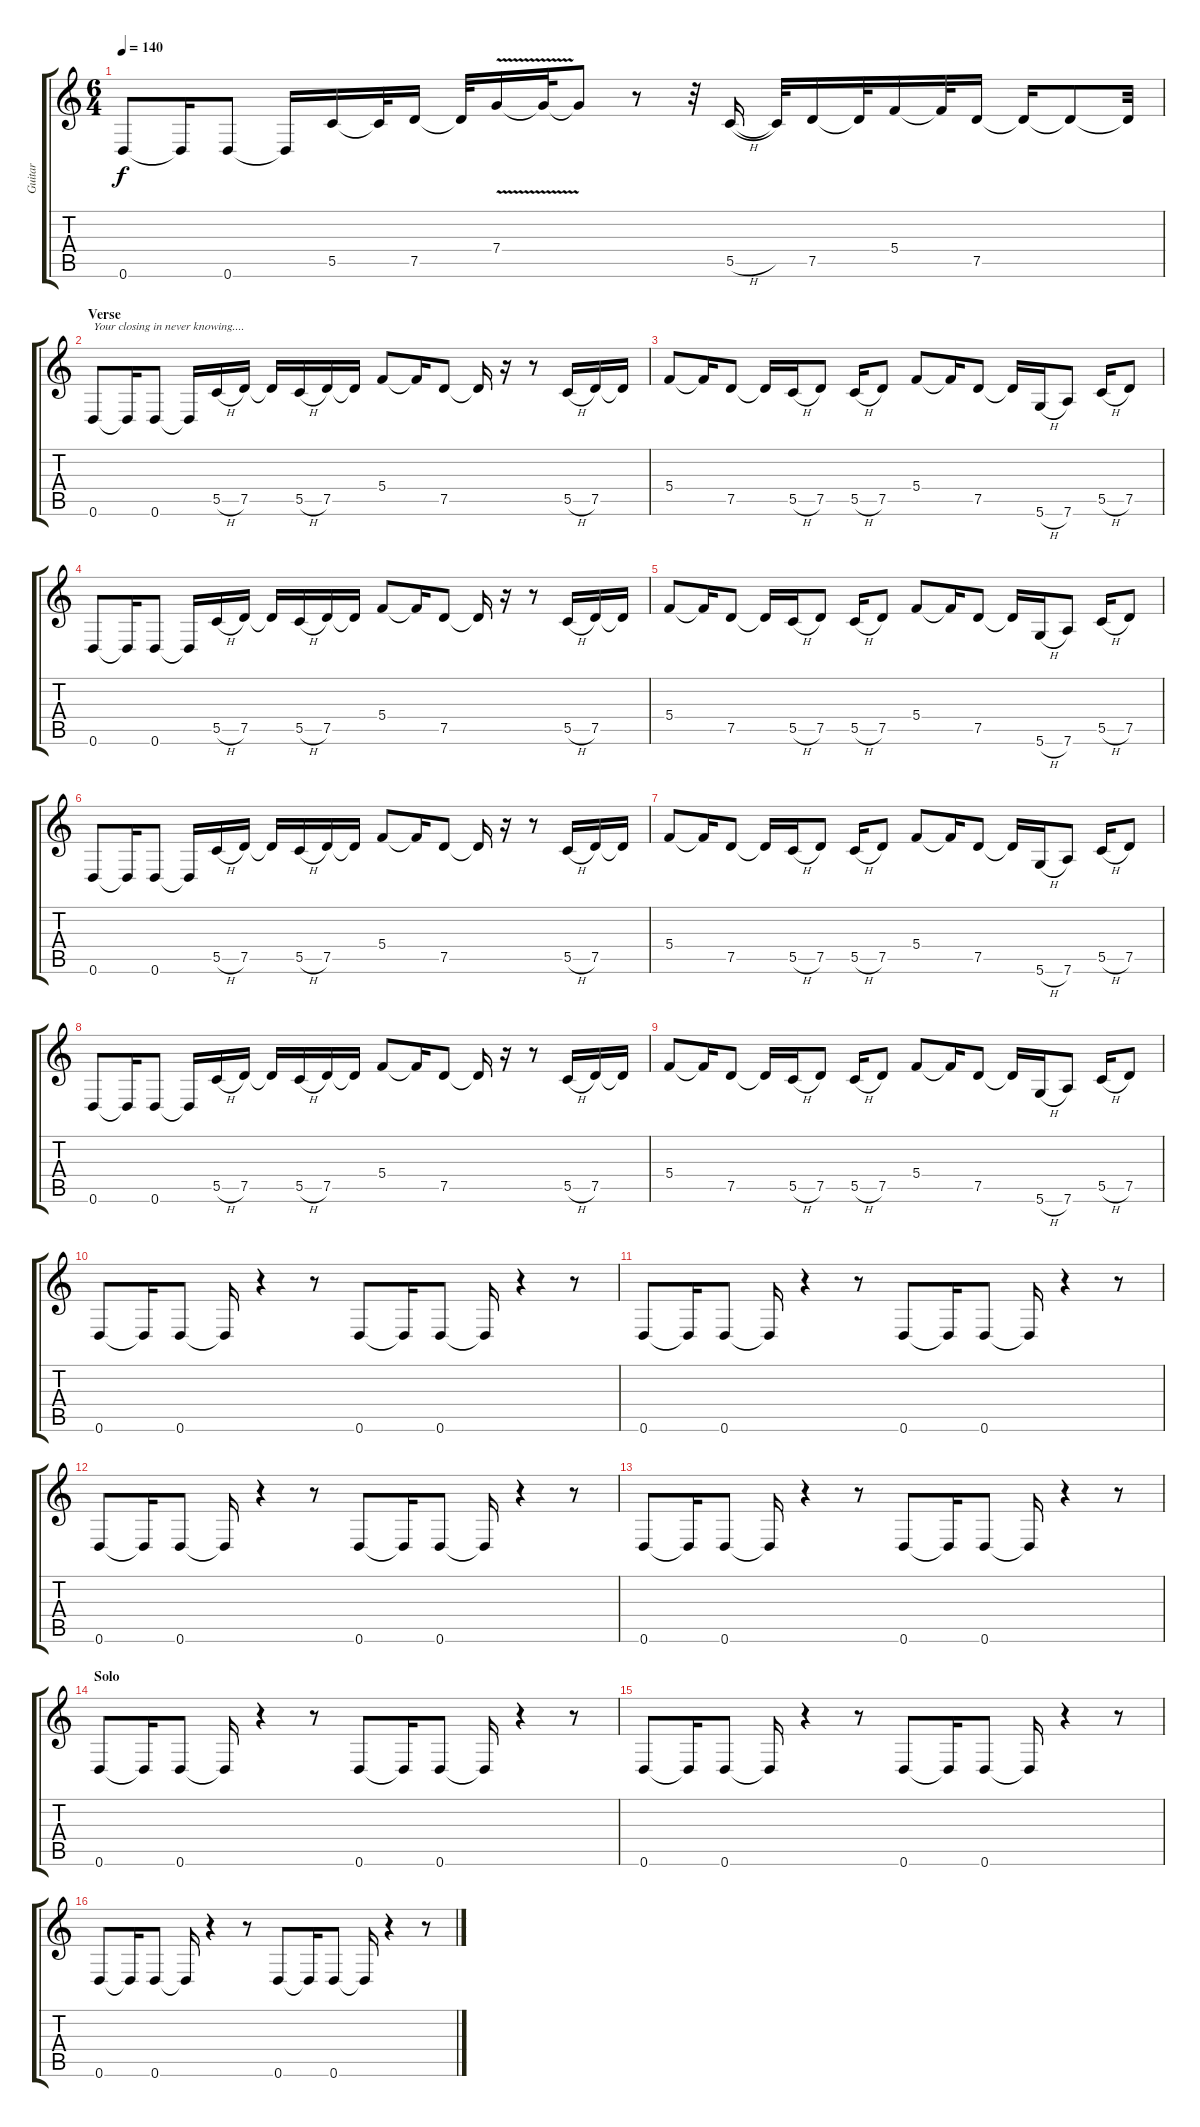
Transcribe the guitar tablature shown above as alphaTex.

\track ("Guitar" "Guitar") {instrument overdrivenguitar}
\staff {score tabs}
\tuning (D4 A3 F3 C3 G2 D2) {hide}
\ts (6 4)
\tempo 140
\clef g2
\ks c
0.6.8{dy f} 0.6{t}.16 0.6.8 0.6{t}.16 5.5.16 5.5{t}.32 7.5.16 7.5{t}.32 7.4{v}.16 7.4{t}.32 7.4{t}.8 r.8 r.32 5.5{h}.16 5.5{t}.32 7.5.16 7.5{t}.32 5.4.16 5.4{t}.32 7.5.16 7.5{t}.16 7.5{t}.8 7.5{t}.32 |
\section ("" "Verse")
0.6.8{txt "Your closing in never knowing...."} 0.6{t}.16 0.6.8 0.6{t}.16 5.5{h}.16 7.5.16 7.5{t}.16 5.5{h}.16 7.5.16 7.5{t}.16 5.4.8 5.4{t}.16 7.5.8 7.5{t}.16 r.16 r.8 5.5{h}.16 7.5.16 7.5{t}.16 |
5.4.8 5.4{t}.16 7.5.8 7.5{t}.16 5.5{h}.16 7.5.8 5.5{h}.16 7.5.8 5.4.8 5.4{t}.16 7.5.8 7.5{t}.16 5.6{h}.16 7.6.8 5.5{h}.16 7.5.8 |
0.6.8 0.6{t}.16 0.6.8 0.6{t}.16 5.5{h}.16 7.5.16 7.5{t}.16 5.5{h}.16 7.5.16 7.5{t}.16 5.4.8 5.4{t}.16 7.5.8 7.5{t}.16 r.16 r.8 5.5{h}.16 7.5.16 7.5{t}.16 |
5.4.8 5.4{t}.16 7.5.8 7.5{t}.16 5.5{h}.16 7.5.8 5.5{h}.16 7.5.8 5.4.8 5.4{t}.16 7.5.8 7.5{t}.16 5.6{h}.16 7.6.8 5.5{h}.16 7.5.8 |
0.6.8 0.6{t}.16 0.6.8 0.6{t}.16 5.5{h}.16 7.5.16 7.5{t}.16 5.5{h}.16 7.5.16 7.5{t}.16 5.4.8 5.4{t}.16 7.5.8 7.5{t}.16 r.16 r.8 5.5{h}.16 7.5.16 7.5{t}.16 |
5.4.8 5.4{t}.16 7.5.8 7.5{t}.16 5.5{h}.16 7.5.8 5.5{h}.16 7.5.8 5.4.8 5.4{t}.16 7.5.8 7.5{t}.16 5.6{h}.16 7.6.8 5.5{h}.16 7.5.8 |
0.6.8 0.6{t}.16 0.6.8 0.6{t}.16 5.5{h}.16 7.5.16 7.5{t}.16 5.5{h}.16 7.5.16 7.5{t}.16 5.4.8 5.4{t}.16 7.5.8 7.5{t}.16 r.16 r.8 5.5{h}.16 7.5.16 7.5{t}.16 |
5.4.8 5.4{t}.16 7.5.8 7.5{t}.16 5.5{h}.16 7.5.8 5.5{h}.16 7.5.8 5.4.8 5.4{t}.16 7.5.8 7.5{t}.16 5.6{h}.16 7.6.8 5.5{h}.16 7.5.8 |
0.6.8 0.6{t}.16 0.6.8 0.6{t}.16 r.4 r.8 0.6.8 0.6{t}.16 0.6.8 0.6{t}.16 r.4 r.8 |
0.6.8 0.6{t}.16 0.6.8 0.6{t}.16 r.4 r.8 0.6.8 0.6{t}.16 0.6.8 0.6{t}.16 r.4 r.8 |
0.6.8 0.6{t}.16 0.6.8 0.6{t}.16 r.4 r.8 0.6.8 0.6{t}.16 0.6.8 0.6{t}.16 r.4 r.8 |
0.6.8 0.6{t}.16 0.6.8 0.6{t}.16 r.4 r.8 0.6.8 0.6{t}.16 0.6.8 0.6{t}.16 r.4 r.8 |
\section ("" "Solo")
0.6.8 0.6{t}.16 0.6.8 0.6{t}.16 r.4 r.8 0.6.8 0.6{t}.16 0.6.8 0.6{t}.16 r.4 r.8 |
0.6.8 0.6{t}.16 0.6.8 0.6{t}.16 r.4 r.8 0.6.8 0.6{t}.16 0.6.8 0.6{t}.16 r.4 r.8 |
0.6.8 0.6{t}.16 0.6.8 0.6{t}.16 r.4 r.8 0.6.8 0.6{t}.16 0.6.8 0.6{t}.16 r.4 r.8
